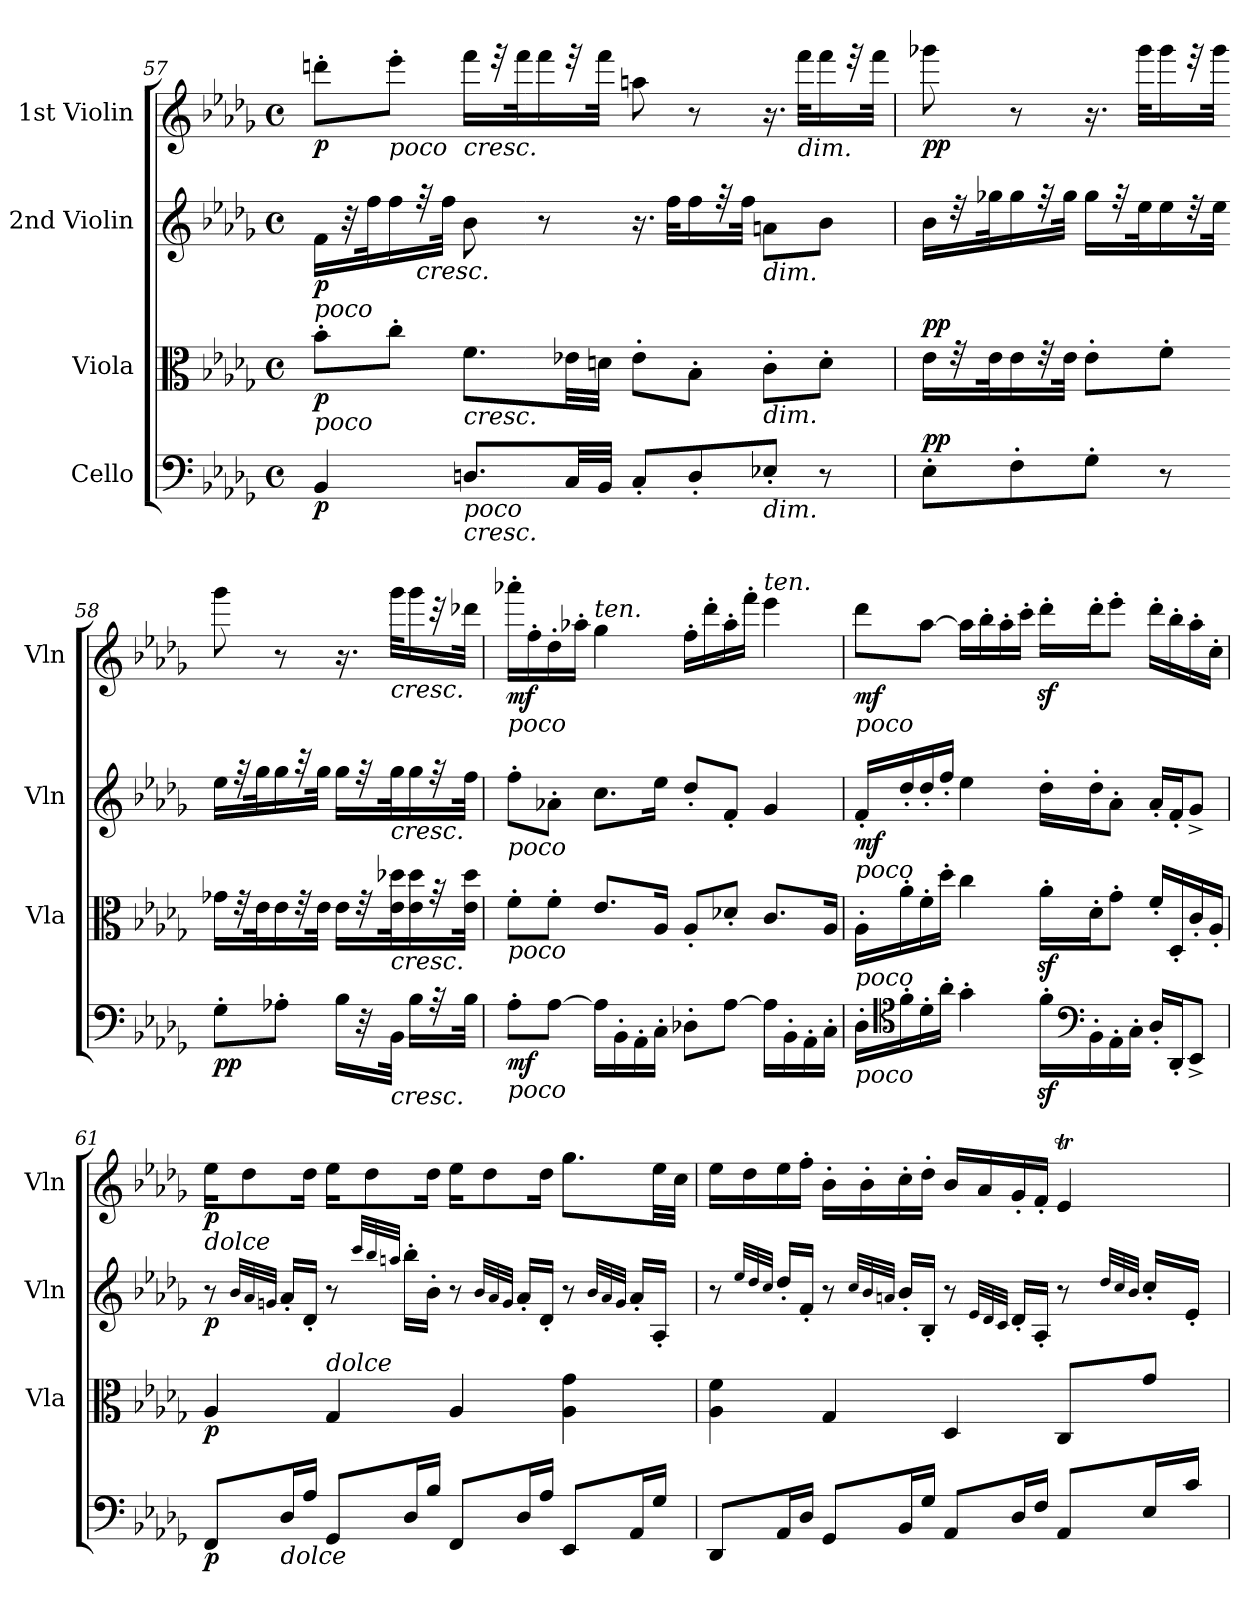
**kern	**dynam	**kern	**dynam	**kern	**dynam	**kern	**dynam
*part4	*part4	*part3	*part3	*part2	*part2	*part1	*part1
*staff4	*staff4	*staff3	*staff3	*staff2	*staff2	*staff1	*staff1
*I"Cello	*	*I"Viola	*	*I"2nd Violin	*	*I"1st Violin	*
*	*	*I'Vla	*	*I'Vln	*	*I'Vln	*
*clefF4	*	*clefC3	*	*clefG2	*	*clefG2	*
*k[b-e-a-d-g-]	*	*k[b-e-a-d-g-]	*	*k[b-e-a-d-g-]	*	*k[b-e-a-d-g-]	*
*D-:	*	*D-:	*	*D-:	*	*D-:	*
*M4/4	*	*M4/4	*	*M4/4	*	*M4/4	*
*met(c)	*	*met(c)	*	*met(c)	*	*met(c)	*
=57	=57	=57	=57	=57	=57	=57	=57
!	!	!	!	!LO:TX:b:i:t=poco	!	!	!
!	!	!LO:TX:b:i:t=poco	!	!	!	!	!
!	!LO:DY:b	!	!LO:DY:b	!	!LO:DY:b	!	!LO:DY:b
4BB-/	p	8b-'\L	p	16f\LL	p	8dddn'\L	p
.	.	.	.	32r	.	.	.
.	.	.	.	32ff\K	.	.	.
!	!	!	!	!	!	!LO:TX:b:i:t=poco	!
.	.	8cc'\J	.	16ff\	.	8eee-'\J	.
!	!	!	!	!LO:TX:b:i:t=cresc.	!	!	!
.	.	.	.	32r	.	.	.
.	.	.	.	32ff\JJk	.	.	.
!	!	!	!	!	!	!LO:TX:b:i:t=cresc.	!
!	!	!LO:TX:b:i:t=cresc.	!	!	!	!	!
!LO:TX:b:i:t=poco	!	!	!	!	!	!	!
!LO:TX:b:i:t=cresc.	!	!	!	!	!	!	!
8.Dn/L	.	8.f\L	.	8b-\	.	16fff\LL	.
.	.	.	.	.	.	32r	.
.	.	.	.	.	.	32fff\K	.
.	.	.	.	8r	.	16fff\	.
32C/LL	.	32e-X\LL	.	.	.	32r	.
32BB-/JJJ	.	32dn\JJJ	.	.	.	32fff\JJk	.
8C'/L	.	8e-'\L	.	16.r	.	8aan\	.
.	.	.	.	32ff\KLL	.	.	.
8D'/	.	8B-'\J	.	16ff\	.	8r	.
.	.	.	.	32r	.	.	.
.	.	.	.	32ff\JJk	.	.	.
!	!	!	!	!LO:TX:b:i:t=dim.	!	!	!
!	!	!LO:TX:b:i:t=dim.	!	!	!	!	!
!LO:TX:b:i:t=dim.	!	!	!	!	!	!	!
8E-X'/J	.	8c'\L	.	8an\L	.	16.r	.
!	!	!	!	!	!	!LO:TX:b:i:t=dim.	!
.	.	.	.	.	.	32fff\KLL	.
8r	.	8d'\J	.	8b-\J	.	16fff\	.
.	.	.	.	.	.	32r	.
.	.	.	.	.	.	32fff\JJk	.
=58	=58	=58	=58	=58	=58	=58	=58
!	!LO:DY:a	!	!LO:DY:a	!	!	!	!LO:DY:b
8E-'\L	pp	16e-\LL	pp	16b-\LL	.	8ggg-X\	pp
.	.	32r	.	32r	.	.	.
.	.	32e-\K	.	32gg-X\K	.	.	.
8F'\	.	16e-\	.	16gg-\	.	8r	.
.	.	32r	.	32r	.	.	.
.	.	32e-\JJk	.	32gg-\JJk	.	.	.
8G-'\J	.	8e-'\L	.	16gg-\LL	.	16.r	.
.	.	.	.	32r	.	.	.
.	.	.	.	32ee-\K	.	32ggg-\KLL	.
8r	.	8f'\J	.	16ee-\	.	16ggg-\	.
.	.	.	.	32r	.	32r	.
.	.	.	.	32ee-\JJk	.	32ggg-\JJk	.
=58X1-	=58X1-	=58X1-	=58X1-	=58X1-	=58X1-	=58X1-	=58X1-
!	!LO:DY:b	!	!	!	!	!	!
8G-'\L	pp	16g-X\LL	.	16ee-\LL	.	8ggg-\	.
.	.	32r	.	32r	.	.	.
.	.	32e-\K	.	32gg-\K	.	.	.
8A-X'\J	.	16e-\	.	16gg-\	.	8r	.
.	.	32r	.	32r	.	.	.
.	.	32e-\JJk	.	32gg-\JJk	.	.	.
16B-\LL	.	16e-\LL	.	16gg-\LL	.	16.r	.
32r	.	32r	.	32r	.	.	.
!	!	!	!	!	!	!LO:TX:b:i:t=cresc.	!
!	!	!	!	!LO:TX:b:i:t=cresc.	!	!	!
!	!	!LO:TX:b:i:t=cresc.	!	!	!	!	!
!LO:TX:b:i:t=cresc.	!	!	!	!	!	!	!
32BB-\JJk	.	32e-\ 32dd-X\K	.	32gg-\K	.	32ggg-\KLL	.
16B-\LL	.	16e-\ 16dd-\	.	16gg-\	.	16ggg-\	.
32r	.	32r	.	32r	.	32r	.
32B-\JJk	.	32e-\ 32dd-\JJk	.	32ff\JJk	.	32ddd-X\JJk	.
=59	=59	=59	=59	=59	=59	=59	=59
!	!	!	!	!	!	!LO:TX:b:i:t=poco	!
!	!	!	!	!LO:TX:b:i:t=poco	!	!	!
!	!	!LO:TX:b:i:t=poco	!	!	!	!	!
!LO:TX:b:i:t=poco	!	!	!	!	!	!	!
!	!LO:DY:b	!	!LO:DY:b	!	!	!	!
!	!	!	!LO:DY:n=1:a	!	!	!	!LO:DY:b
8A-'\L	mf	8f'\L	mf mf	8ff'\L	.	16aaa-X'\LL	mf
.	.	.	.	.	.	16ff'\	.
[8A-\J	.	8f'\J	.	8a-X'\J	.	16dd-'\	.
.	.	.	.	.	.	16aa-X'\JJ	.
!	!	!	!	!	!	!LO:TX:a:i:t=ten.	!
16A-\LL]	.	8.e-/L	.	8.cc\L	.	4gg-\	.
16BB-'\	.	.	.	.	.	.	.
16AA-'\	.	.	.	.	.	.	.
16C'\JJ	.	16A-/Jk	.	16ee-\Jk	.	.	.
8D-X'\L	.	8A-'/L	.	8dd-'/L	.	16ff'\LL	.
.	.	.	.	.	.	16ddd-'\	.
[8A-\J	.	8d-X'/J	.	8f'/J	.	16aa-'\	.
.	.	.	.	.	.	16fff'\JJ	.
!	!	!	!	!	!	!LO:TX:a:i:t=ten.	!
16A-\LL]	.	8.c/L	.	4g-/	.	4eee-\	.
16BB-'\	.	.	.	.	.	.	.
16AA-'\	.	.	.	.	.	.	.
16C'\JJ	.	16A-/Jk	.	.	.	.	.
=60	=60	=60	=60	=60	=60	=60	=60
!	!	!	!	!	!	!LO:TX:b:i:t=poco	!
!	!	!	!	!LO:TX:b:i:t=poco	!	!	!
!	!	!LO:TX:b:i:t=poco	!	!	!	!	!
!LO:TX:b:i:t=poco	!	!	!	!	!	!	!
!	!LO:DY:b	!	!	!	!	!	!
!	!LO:DY:n=1:a	!	!	!	!LO:DY:b	!	!LO:DY:b
16D-'\LL	mf mf	16A-'\LL	.	16f'/LL	mf	8ddd-\L	mf
*clefC4	*	*	*	*	*	*	*
16f'\	.	16a-'\	.	16dd-'/	.	.	.
16d-'\	.	16f'\	.	16dd-'/	.	[8aa-\J	.
16a-'\JJ	.	16dd-'\JJ	.	16ff'/JJ	.	.	.
4g-'\	.	4cc\	.	4ee-\	.	16aa-\LL]	.
.	.	.	.	.	.	16bb-'\	.
.	.	.	.	.	.	16aa-'\	.
.	.	.	.	.	.	16ccc'\JJ	.
16fz>'\LL	.	16a-z>'\LL	.	16dd-'\LL	.	16ddd-z<'\LL	.
*clefF4	*	*	*	*	*	*	*
16BB-'\	.	16d-'\J	.	16dd-'\J	.	16ddd-'\J	.
16AA-'\	.	8g-'\J	.	8a-'\J	.	8eee-'\J	.
16C'\JJ	.	.	.	.	.	.	.
16D-'/LL	.	16f'/LL	.	16a-'/LL	.	16ddd-'\LL	.
16DD-'/J	.	16D-'/	.	16f'/J	.	16bb-'\	.
8EE-^/J	.	16c'/	.	8g-^/J	.	16aa-'\	.
.	.	16A-'/JJ	.	.	.	16cc'\JJ	.
=61	=61	=61	=61	=61	=61	=61	=61
!	!	!	!	!	!	!LO:TX:b:i:t=dolce	!
!	!LO:DY:b	!	!LO:DY:b	!	!LO:DY:b	!	!LO:DY:b
8FF/L	p	4A-/	p	8r	p	16ee-\KL	p
.	.	.	.	.	.	8dd-\	.
.	.	.	.	32qb-/LLL	.	.	.
.	.	.	.	32qa-/	.	.	.
.	.	.	.	32qgn/JJJ	.	.	.
!LO:TX:b:i:t=dolce	!	!	!	!	!	!	!
16D-/L	.	.	.	16a-'/LL	.	.	.
16A-/JJ	.	.	.	16d-'/JJ	.	16dd-\Jk	.
!	!	!LO:TX:a:i:t=dolce	!	!	!	!	!
8GG-/L	.	4G-/	.	8r	.	16ee-\KL	.
.	.	.	.	.	.	8dd-\	.
.	.	.	.	32qccc/LLL	.	.	.
.	.	.	.	32qbb-/	.	.	.
.	.	.	.	32qaan/JJJ	.	.	.
16D-/L	.	.	.	16bb-'\LL	.	.	.
16B-/JJ	.	.	.	16b-'\JJ	.	16dd-\Jk	.
8FF/L	.	4A-/	.	8r	.	16ee-\KL	.
.	.	.	.	.	.	8dd-\	.
.	.	.	.	32qb-/LLL	.	.	.
.	.	.	.	32qa-/	.	.	.
.	.	.	.	32qg/JJJ	.	.	.
16D-/L	.	.	.	16a-'/LL	.	.	.
16A-/JJ	.	.	.	16d-'/JJ	.	16dd-\Jk	.
8EE-/L	.	4A-\ 4g-\	.	8r	.	8.gg-\L	.
.	.	.	.	32qb-/LLL	.	.	.
.	.	.	.	32qa-/	.	.	.
.	.	.	.	32qg/JJJ	.	.	.
16AA-/L	.	.	.	16a-'/LL	.	.	.
16G-/JJ	.	.	.	16A-'/JJ	.	32ee-\LL	.
.	.	.	.	.	.	32cc\JJJ	.
=62	=62	=62	=62	=62	=62	=62	=62
*	*	*	*	*	*	*^	*
8DD-/L	.	4A-\ 4f\	.	8r	.	16ee-\LL	2.ryy	.
.	.	.	.	.	.	16dd-\	.	.
.	.	.	.	32qee-/LLL	.	.	.	.
.	.	.	.	32qdd-/	.	.	.	.
.	.	.	.	32qcc/JJJ	.	.	.	.
16AA-/L	.	.	.	16dd-'/LL	.	16ee-\	.	.
16D-/JJ	.	.	.	16f'/JJ	.	16ff'\JJ	.	.
8GG-/L	.	4G-/	.	8r	.	16b-'\LL	.	.
.	.	.	.	.	.	16b-'\	.	.
.	.	.	.	32qcc/LLL	.	.	.	.
.	.	.	.	32qb-/	.	.	.	.
.	.	.	.	32qan/JJJ	.	.	.	.
16BB-/L	.	.	.	16b-'/LL	.	16cc'\	.	.
16G-/JJ	.	.	.	16B-'/JJ	.	16dd-'\JJ	.	.
8AA-/L	.	4D-/	.	8r	.	16b-/LL	.	.
.	.	.	.	.	.	16a-/	.	.
.	.	.	.	32qe-/LLL	.	.	.	.
.	.	.	.	32qd-/	.	.	.	.
.	.	.	.	32qc/JJJ	.	.	.	.
16D-/L	.	.	.	16d-'/LL	.	16g-'/	.	.
16F/JJ	.	.	.	16A-'/JJ	.	16f'/JJ	.	.
8AA-/L	.	8C/L	.	8r	.	4e-T/	32e-/LLLyy	.
.	.	.	.	.	.	.	32f/yy	.
.	.	.	.	.	.	.	32e-/yy	.
.	.	.	.	.	.	.	32f/yy	.
.	.	.	.	32qdd-/LLL	.	.	.	.
.	.	.	.	32qcc/	.	.	.	.
.	.	.	.	32qb-/JJJ	.	.	.	.
16E-/L	.	8g-/J	.	16cc'/LL	.	.	32e-/yy	.
.	.	.	.	.	.	.	32f/yy	.
16c/JJ	.	.	.	16e-'/JJ	.	.	32d-/yy	.
.	.	.	.	.	.	.	32e-/JJJyy	.
*	*	*	*	*	*	*v	*v	*
=	=	=	=	=	=	=	=
*-	*-	*-	*-	*-	*-	*-	*-
